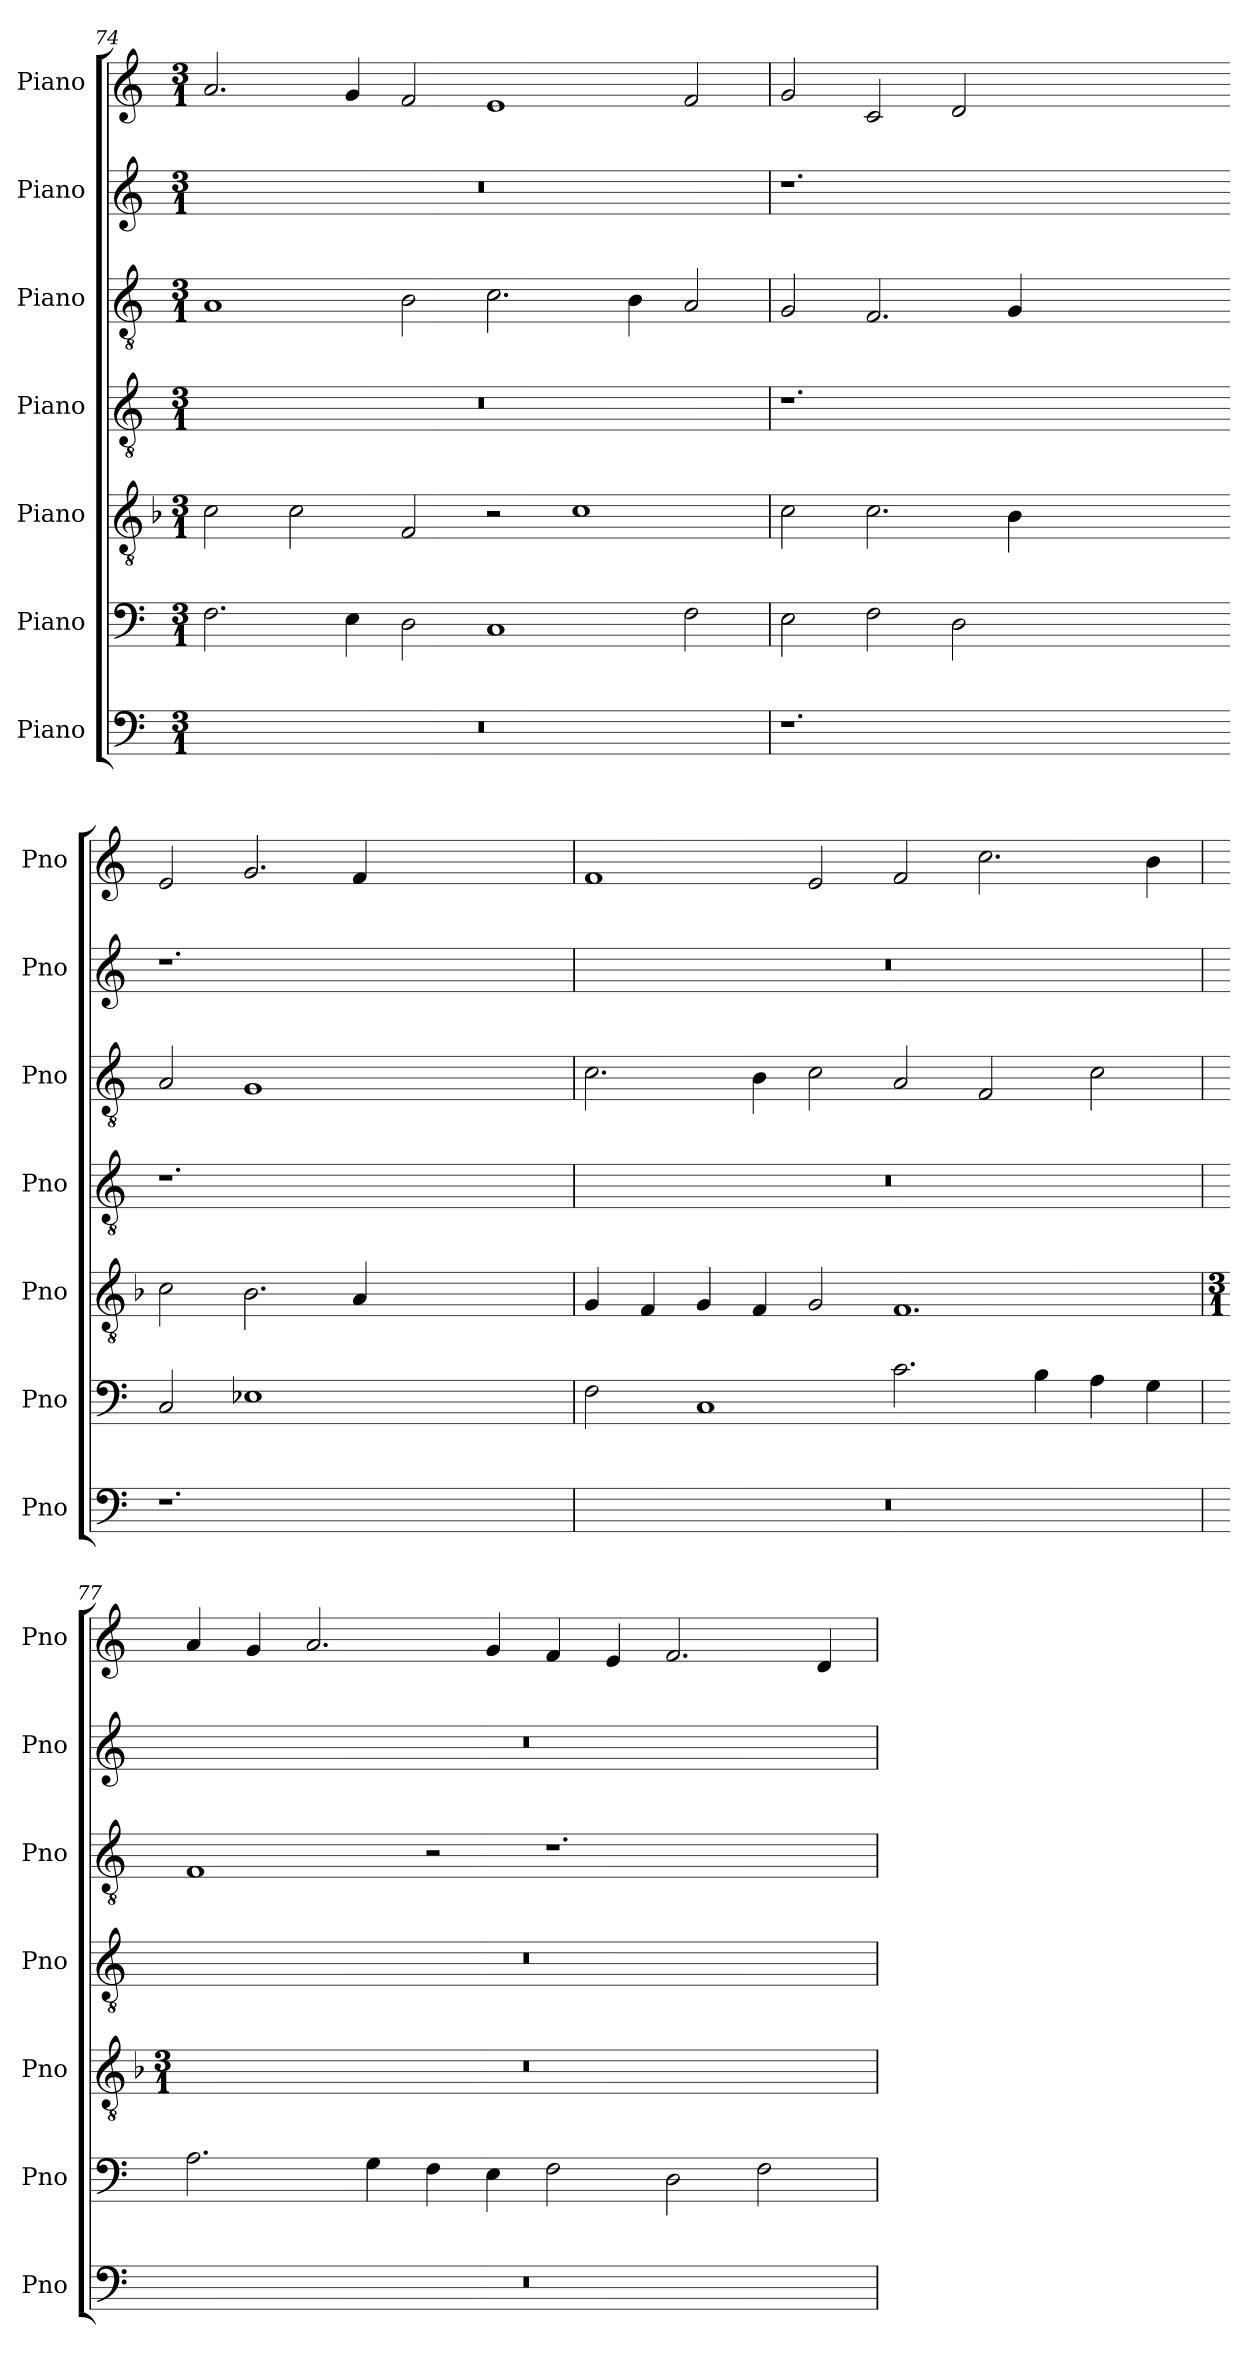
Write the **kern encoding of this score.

**kern	**kern	**kern	**kern	**kern	**kern	**kern
*part7	*part6	*part5	*part4	*part3	*part2	*part1
*staff7	*staff6	*staff5	*staff4	*staff3	*staff2	*staff1
*I"Piano	*I"Piano	*I"Piano	*I"Piano	*I"Piano	*I"Piano	*I"Piano
*I'Pno	*I'Pno	*I'Pno	*I'Pno	*I'Pno	*I'Pno	*I'Pno
*clefF4	*clefF4	*clefGv2	*clefGv2	*clefGv2	*clefG2	*clefG2
*k[]	*k[]	*k[b-]	*k[]	*k[]	*k[]	*k[]
*M3/1	*M3/1	*M3/1	*M3/1	*M3/1	*M3/1	*M3/1
=74	=74	=74	=74	=74	=74	=74
0.r	2.F\	2c\	0.r	1A	0.r	2.a/
.	.	2c\	.	.	.	.
.	4E\	.	.	.	.	4g/
.	2D\	2F/	.	2B\	.	2f/
.	1C	2r	.	2.c\	.	1e
.	.	1c	.	.	.	.
.	.	.	.	4B\	.	.
.	2F\	.	.	2A/	.	2f/
!!LO:LB:g=z
=75	=75	=75	=75	=75	=75	=75
1.r	2E\	2c\	1.r	2G/	1.r	2g/
.	2F\	2.c\	.	2.F/	.	2c/
.	2D\	.	.	.	.	2d/
.	.	4B-\	.	4G/	.	.
1.ryy	1.ryy	1.ryy	1.ryy	1.ryy	1.ryy	1.ryy
=-	=-	=-	=-	=-	=-	=-
1.r	2C/	2c\	1.r	2A/	1.r	2e/
.	1E-X	2.B-\	.	1G	.	2.g/
.	.	4A/	.	.	.	4f/
1.ryy	1.ryy	1.ryy	1.ryy	1.ryy	1.ryy	1.ryy
=76	=76	=76	=76	=76	=76	=76
0.r	2F\	4G/	0.r	2.c\	0.r	1f
.	.	4F/	.	.	.	.
.	1C	4G/	.	.	.	.
.	.	4F/	.	4B\	.	.
.	.	2G/	.	2c\	.	2e/
.	2.c\	1.F	.	2A/	.	2f/
.	.	.	.	2F/	.	2.cc\
.	4B\	.	.	.	.	.
.	4A\	.	.	2c\	.	.
.	4G\	.	.	.	.	4b\
!!LO:PB:g=z
=77	=77	=77	=77	=77	=77	=77
*	*	*M3/1	*	*	*	*
0.r	2.A\	0.r	0.r	1F	0.r	4a/
.	.	.	.	.	.	4g/
.	.	.	.	.	.	2.a/
.	4G\	.	.	.	.	.
.	4F\	.	.	2r	.	.
.	4E\	.	.	.	.	4g/
.	2F\	.	.	1.r	.	4f/
.	.	.	.	.	.	4e/
.	2D\	.	.	.	.	2.f/
.	2F\	.	.	.	.	.
.	.	.	.	.	.	4d/
=	=	=	=	=	=	=
*-	*-	*-	*-	*-	*-	*-
